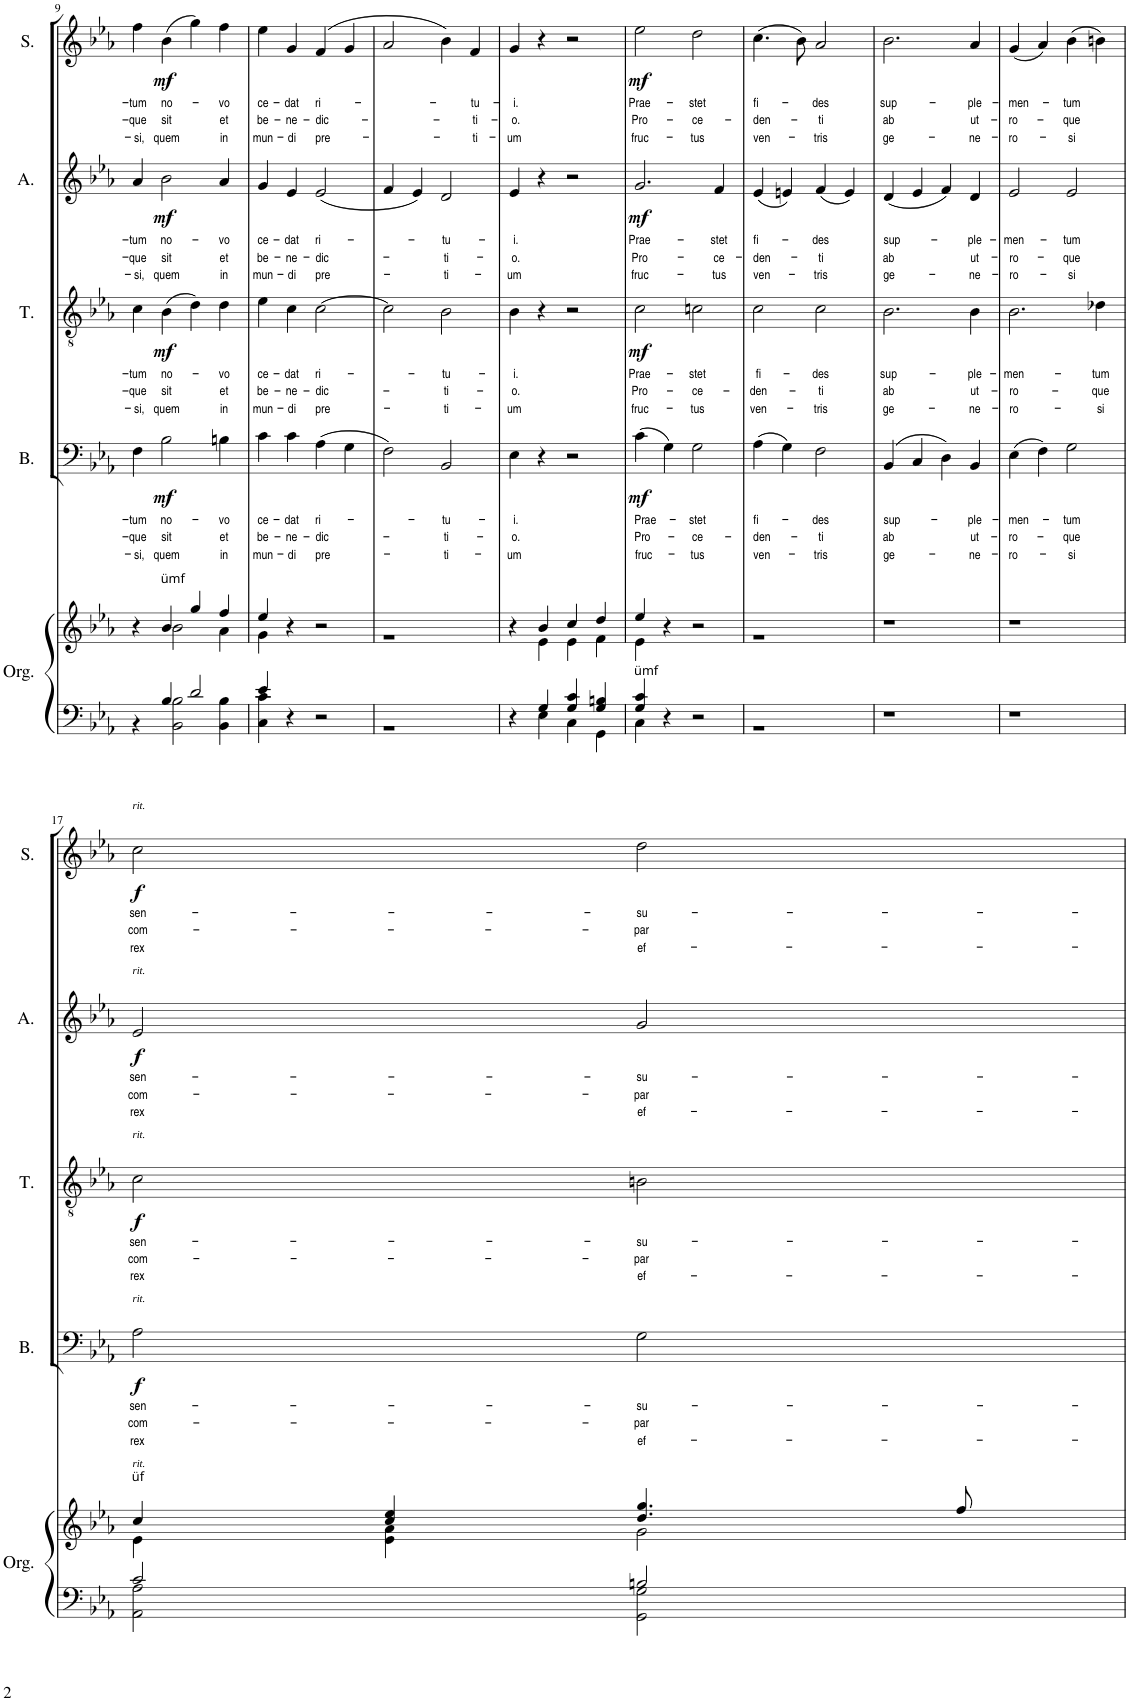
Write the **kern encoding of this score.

**kern	**kern	**kern	**text	**text	**text	**dynam	**kern	**text	**text	**text	**dynam	**kern	**text	**text	**text	**dynam	**kern	**text	**text	**text	**dynam
*part5	*part5	*part4	*part4	*part4	*part4	*part4	*part3	*part3	*part3	*part3	*part3	*part2	*part2	*part2	*part2	*part2	*part1	*part1	*part1	*part1	*part1
*staff6	*staff5	*staff4	*staff4	*staff4	*staff4	*staff4	*staff3	*staff3	*staff3	*staff3	*staff3	*staff2	*staff2	*staff2	*staff2	*staff2	*staff1	*staff1	*staff1	*staff1	*staff1
*I"Orgel	*	*I"Bass	*	*	*	*	*I"Tenor	*	*	*	*	*I"Alt	*	*	*	*	*I"Sopran	*	*	*	*
*I'Org.	*	*I'B.	*	*	*	*	*I'T.	*	*	*	*	*I'A.	*	*	*	*	*I'S.	*	*	*	*
!!LO:PB:g=z
*clefF4	*clefG2	*clefF4	*	*	*	*	*clefGv2	*	*	*	*	*clefG2	*	*	*	*	*clefG2	*	*	*	*
*	*	*	*	*	*	*	*Trd7c12	*	*	*	*	*	*	*	*	*	*	*	*	*	*
*k[b-e-a-]	*k[b-e-a-]	*k[b-e-a-]	*	*	*	*	*k[b-e-a-]	*	*	*	*	*k[b-e-a-]	*	*	*	*	*k[b-e-a-]	*	*	*	*
*E-:	*E-:	*E-:	*	*	*	*	*E-:	*	*	*	*	*E-:	*	*	*	*	*E-:	*	*	*	*
*M4/4	*M4/4	*M4/4	*	*	*	*	*M4/4	*	*	*	*	*M4/4	*	*	*	*	*M4/4	*	*	*	*
*met(c)	*met(c)	*met(c)	*	*	*	*	*met(c)	*	*	*	*	*met(c)	*	*	*	*	*met(c)	*	*	*	*
=9	=9	=9	=9	=9	=9	=9	=9	=9	=9	=9	=9	=9	=9	=9	=9	=9	=9	=9	=9	=9	=9
*^	*^	*	*	*	*	*	*	*	*	*	*	*	*	*	*	*	*	*	*	*	*
!	!	!	!	!	!LO:LY:b	!LO:LY:b	!LO:LY:b	!	!	!LO:LY:b	!LO:LY:b	!LO:LY:b	!	!	!LO:LY:b	!LO:LY:b	!LO:LY:b	!	!	!LO:LY:b	!LO:LY:b	!LO:LY:b	!
4ryy	4r	4r	4ryy	4F\	-tum	-que	-si,	.	4c\	-tum	-que	-si,	.	4a-/	-tum	-que	-si,	.	4ff\	-tum	-que	-si,	.
!	!	!LO:TX:a:t=ümf	!	!	!	!	!	!	!	!	!	!	!	!	!	!	!	!	!	!	!	!	!
!	!	!	!	!	!LO:LY:b	!LO:LY:b	!LO:LY:b	!LO:DY:b	!	!LO:LY:b	!LO:LY:b	!LO:LY:b	!LO:DY:b	!	!LO:LY:b	!LO:LY:b	!LO:LY:b	!LO:DY:b	!	!LO:LY:b	!LO:LY:b	!LO:LY:b	!LO:DY:b
4B-/	2BB-\ 2B-\	4b-/	2b-\	2B-\	no-	sit	quem	mf	(4B-\	no-	sit	quem	mf	2b-\	no-	sit	quem	mf	(4b-\	no-	sit	quem	mf
2d/	.	4gg/	.	.	.	.	.	.	4d\)	.	.	.	.	.	.	.	.	.	4gg\)	.	.	.	.
!	!	!	!	!	!LO:LY:b	!LO:LY:b	!LO:LY:b	!	!	!LO:LY:b	!LO:LY:b	!LO:LY:b	!	!	!LO:LY:b	!LO:LY:b	!LO:LY:b	!	!	!LO:LY:b	!LO:LY:b	!LO:LY:b	!
.	4BB-\ 4B-\	4ff/	4a-\	4Bn\	-vo	et	in	.	4d\	-vo	et	in	.	4a-/	-vo	et	in	.	4ff\	-vo	et	in	.
=10	=10	=10	=10	=10	=10	=10	=10	=10	=10	=10	=10	=10	=10	=10	=10	=10	=10	=10	=10	=10	=10	=10	=10
!	!	!	!	!	!LO:LY:b	!LO:LY:b	!LO:LY:b	!	!	!LO:LY:b	!LO:LY:b	!LO:LY:b	!	!	!LO:LY:b	!LO:LY:b	!LO:LY:b	!	!	!LO:LY:b	!LO:LY:b	!LO:LY:b	!
4e-/	4C\ 4c\	4ee-/	4g\	4c\	ce-	be-	mun-	.	4e-\	ce-	be-	mun-	.	4g/	ce-	be-	mun-	.	4ee-\	ce-	be-	mun-	.
!	!	!	!	!	!LO:LY:b	!LO:LY:b	!LO:LY:b	!	!	!LO:LY:b	!LO:LY:b	!LO:LY:b	!	!	!LO:LY:b	!LO:LY:b	!LO:LY:b	!	!	!LO:LY:b	!LO:LY:b	!LO:LY:b	!
4r	2.ryy	4r	2.ryy	4c\	-dat	-ne-	-di	.	4c\	-dat	-ne-	-di	.	4e-/	-dat	-ne-	-di	.	4g/	-dat	-ne-	-di	.
!	!	!	!	!	!LO:LY:b	!LO:LY:b	!LO:LY:b	!	!	!LO:LY:b	!LO:LY:b	!LO:LY:b	!	!	!LO:LY:b	!LO:LY:b	!LO:LY:b	!	!	!LO:LY:b	!LO:LY:b	!LO:LY:b	!
2r	.	2r	.	(4A-\	ri-	-dic-	pre-	.	[2c\	ri-	-dic-	pre-	.	(2e-/	ri-	-dic-	pre-	.	(4f/	ri-	-dic-	pre-	.
.	.	.	.	4G\	.	.	.	.	.	.	.	.	.	.	.	.	.	.	4g/	.	.	.	.
=11	=11	=11	=11	=11	=11	=11	=11	=11	=11	=11	=11	=11	=11	=11	=11	=11	=11	=11	=11	=11	=11	=11	=11
1ryy	1r	1ryy	1r	2F\)	.	.	.	.	2c\]	.	.	.	.	4f/	.	.	.	.	2a-/	.	.	.	.
.	.	.	.	.	.	.	.	.	.	.	.	.	.	4e-/)	.	.	.	.	.	.	.	.	.
!	!	!	!	!	!LO:LY:b	!LO:LY:b	!LO:LY:b	!	!	!LO:LY:b	!LO:LY:b	!LO:LY:b	!	!	!LO:LY:b	!LO:LY:b	!LO:LY:b	!	!	!	!	!	!
.	.	.	.	2BB-/	-tu-	-ti-	-ti-	.	2B-\	-tu-	-ti-	-ti-	.	2d/	-tu-	-ti-	-ti-	.	4b-\)	.	.	.	.
!	!	!	!	!	!	!	!	!	!	!	!	!	!	!	!	!	!	!	!	!LO:LY:b	!LO:LY:b	!LO:LY:b	!
.	.	.	.	.	.	.	.	.	.	.	.	.	.	.	.	.	.	.	4f/	-tu-	-ti-	-ti-	.
=12	=12	=12	=12	=12	=12	=12	=12	=12	=12	=12	=12	=12	=12	=12	=12	=12	=12	=12	=12	=12	=12	=12	=12
!	!	!	!	!	!LO:LY:b	!LO:LY:b	!LO:LY:b	!	!	!LO:LY:b	!LO:LY:b	!LO:LY:b	!	!	!LO:LY:b	!LO:LY:b	!LO:LY:b	!	!	!LO:LY:b	!LO:LY:b	!LO:LY:b	!
4r	4ryy	4r	4ryy	4E-\	-i.	-o.	-um	.	4B-\	-i.	-o.	-um	.	4e-/	-i.	-o.	-um	.	4g/	-i.	-o.	-um	.
4G/	4E-\	4b-/	4e-\	4r	.	.	.	.	4r	.	.	.	.	4r	.	.	.	.	4r	.	.	.	.
4G/ 4c/	4C\	4cc/	4e-\	2r	.	.	.	.	2r	.	.	.	.	2r	.	.	.	.	2r	.	.	.	.
4G/ 4Bn/	4GG\	4dd/	4f\	.	.	.	.	.	.	.	.	.	.	.	.	.	.	.	.	.	.	.	.
=13	=13	=13	=13	=13	=13	=13	=13	=13	=13	=13	=13	=13	=13	=13	=13	=13	=13	=13	=13	=13	=13	=13	=13
!LO:TX:a:t=ümf	!	!	!	!	!	!	!	!	!	!	!	!	!	!	!	!	!	!	!	!	!	!	!
!	!	!	!	!	!LO:LY:b	!LO:LY:b	!LO:LY:b	!LO:DY:b	!	!LO:LY:b	!LO:LY:b	!LO:LY:b	!LO:DY:b	!	!LO:LY:b	!LO:LY:b	!LO:LY:b	!LO:DY:b	!	!LO:LY:b	!LO:LY:b	!LO:LY:b	!LO:DY:b
4G/ 4c/	4C\	4ee-/	4e-\	(4c\	Prae-	Pro-	fruc-	mf	2c\	Prae-	Pro-	fruc-	mf	2.g/	Prae-	Pro-	fruc-	mf	2ee-\	Prae-	Pro-	fruc-	mf
4r	2.ryy	4r	2.ryy	4G\)	.	.	.	.	.	.	.	.	.	.	.	.	.	.	.	.	.	.	.
!	!	!	!	!	!LO:LY:b	!LO:LY:b	!LO:LY:b	!	!	!LO:LY:b	!LO:LY:b	!LO:LY:b	!	!	!	!	!	!	!	!LO:LY:b	!LO:LY:b	!LO:LY:b	!
2r	.	2r	.	2G\	-stet	-ce-	-tus	.	2cn\	-stet	-ce-	-tus	.	.	.	.	.	.	2dd\	-stet	-ce-	-tus	.
!	!	!	!	!	!	!	!	!	!	!	!	!	!	!	!LO:LY:b	!LO:LY:b	!LO:LY:b	!	!	!	!	!	!
.	.	.	.	.	.	.	.	.	.	.	.	.	.	4f/	-stet	-ce-	-tus	.	.	.	.	.	.
=14	=14	=14	=14	=14	=14	=14	=14	=14	=14	=14	=14	=14	=14	=14	=14	=14	=14	=14	=14	=14	=14	=14	=14
!	!	!	!	!	!LO:LY:b	!LO:LY:b	!LO:LY:b	!	!	!LO:LY:b	!LO:LY:b	!LO:LY:b	!	!	!LO:LY:b	!LO:LY:b	!LO:LY:b	!	!	!LO:LY:b	!LO:LY:b	!LO:LY:b	!
1ryy	1r	1ryy	1r	(4A-\	fi-	-den-	ven-	.	2c\	fi-	-den-	ven-	.	(4e-/	fi-	-den-	ven-	.	(4.cc\	fi-	-den-	ven-	.
.	.	.	.	4G\)	.	.	.	.	.	.	.	.	.	4en/)	.	.	.	.	.	.	.	.	.
.	.	.	.	.	.	.	.	.	.	.	.	.	.	.	.	.	.	.	8b-\)	.	.	.	.
!	!	!	!	!	!LO:LY:b	!LO:LY:b	!LO:LY:b	!	!	!LO:LY:b	!LO:LY:b	!LO:LY:b	!	!	!LO:LY:b	!LO:LY:b	!LO:LY:b	!	!	!LO:LY:b	!LO:LY:b	!LO:LY:b	!
.	.	.	.	2F\	-des	-ti	-tris	.	2c\	-des	-ti	-tris	.	(4f/	-des	-ti	-tris	.	2a-/	-des	-ti	-tris	.
.	.	.	.	.	.	.	.	.	.	.	.	.	.	4e/)	.	.	.	.	.	.	.	.	.
*v	*v	*	*	*	*	*	*	*	*	*	*	*	*	*	*	*	*	*	*	*	*	*	*
*	*v	*v	*	*	*	*	*	*	*	*	*	*	*	*	*	*	*	*	*	*	*	*
=15	=15	=15	=15	=15	=15	=15	=15	=15	=15	=15	=15	=15	=15	=15	=15	=15	=15	=15	=15	=15	=15
!	!	!	!LO:LY:b	!LO:LY:b	!LO:LY:b	!	!	!LO:LY:b	!LO:LY:b	!LO:LY:b	!	!	!LO:LY:b	!LO:LY:b	!LO:LY:b	!	!	!LO:LY:b	!LO:LY:b	!LO:LY:b	!
1r	1r	(4BB-/	sup-	ab	ge-	.	2.B-\	sup-	ab	ge-	.	(4d/	sup-	ab	ge-	.	2.b-\	sup-	ab	ge-	.
.	.	4C/	.	.	.	.	.	.	.	.	.	4e-/	.	.	.	.	.	.	.	.	.
.	.	4D\)	.	.	.	.	.	.	.	.	.	4f/)	.	.	.	.	.	.	.	.	.
!	!	!	!LO:LY:b	!LO:LY:b	!LO:LY:b	!	!	!LO:LY:b	!LO:LY:b	!LO:LY:b	!	!	!LO:LY:b	!LO:LY:b	!LO:LY:b	!	!	!LO:LY:b	!LO:LY:b	!LO:LY:b	!
.	.	4BB-/	-ple-	ut-	-ne-	.	4B-\	-ple-	ut-	-ne-	.	4d/	-ple-	ut-	-ne-	.	4a-/	-ple-	ut-	-ne-	.
=16	=16	=16	=16	=16	=16	=16	=16	=16	=16	=16	=16	=16	=16	=16	=16	=16	=16	=16	=16	=16	=16
!	!	!	!LO:LY:b	!LO:LY:b	!LO:LY:b	!	!	!LO:LY:b	!LO:LY:b	!LO:LY:b	!	!	!LO:LY:b	!LO:LY:b	!LO:LY:b	!	!	!LO:LY:b	!LO:LY:b	!LO:LY:b	!
1r	1r	(4E-\	-men-	-ro-	-ro-	.	2.B-\	-men-	-ro-	-ro-	.	2e-/	-men-	-ro-	-ro-	.	(4g/	-men-	-ro-	-ro-	.
.	.	4F\)	.	.	.	.	.	.	.	.	.	.	.	.	.	.	4a-/)	.	.	.	.
!	!	!	!LO:LY:b	!LO:LY:b	!LO:LY:b	!	!	!	!	!	!	!	!LO:LY:b	!LO:LY:b	!LO:LY:b	!	!	!LO:LY:b	!LO:LY:b	!LO:LY:b	!
.	.	2G\	-tum	-que	-si	.	.	.	.	.	.	2e-/	-tum	-que	-si	.	(4b-\	-tum	-que	-si	.
!	!	!	!	!	!	!	!	!LO:LY:b	!LO:LY:b	!LO:LY:b	!	!	!	!	!	!	!	!	!	!	!
.	.	.	.	.	.	.	4d-X\	-tum	-que	-si	.	.	.	.	.	.	4bn\)	.	.	.	.
!!LO:LB:g=z
=17	=17	=17	=17	=17	=17	=17	=17	=17	=17	=17	=17	=17	=17	=17	=17	=17	=17	=17	=17	=17	=17
*^	*^	*	*	*	*	*	*	*	*	*	*	*	*	*	*	*	*	*	*	*	*
!	!	!	!	!	!	!	!	!	!	!	!	!	!	!	!	!	!	!	!LO:TX:a:i:t=rit.	!	!	!	!
!	!	!	!	!	!	!	!	!	!	!	!	!	!	!LO:TX:a:i:t=rit.	!	!	!	!	!	!	!	!	!
!	!	!	!	!	!	!	!	!	!LO:TX:a:i:t=rit.	!	!	!	!	!	!	!	!	!	!	!	!	!	!
!	!	!	!	!LO:TX:a:i:t=rit.	!	!	!	!	!	!	!	!	!	!	!	!	!	!	!	!	!	!	!
!	!	!LO:TX:a:t=üf	!	!	!	!	!	!	!	!	!	!	!	!	!	!	!	!	!	!	!	!	!
!	!	!LO:TX:a:i:t=rit.	!	!	!	!	!	!	!	!	!	!	!	!	!	!	!	!	!	!	!	!	!
!	!	!	!	!	!LO:LY:b	!LO:LY:b	!LO:LY:b	!LO:DY:b	!	!LO:LY:b	!LO:LY:b	!LO:LY:b	!LO:DY:b	!	!LO:LY:b	!LO:LY:b	!LO:LY:b	!LO:DY:b	!	!LO:LY:b	!LO:LY:b	!LO:LY:b	!LO:DY:b
2c/	2AA-\ 2A-\	4cc/	4e-\	2A-\	sen-	com-	rex	f	2c\	sen-	com-	rex	f	2e-/	sen-	com-	rex	f	2cc\	sen-	com-	rex	f
.	.	4cc/ 4ee-/	4e-\ 4a-\	.	.	.	.	.	.	.	.	.	.	.	.	.	.	.	.	.	.	.	.
!	!	!	!	!	!LO:LY:b	!LO:LY:b	!LO:LY:b	!	!	!LO:LY:b	!LO:LY:b	!LO:LY:b	!	!	!LO:LY:b	!LO:LY:b	!LO:LY:b	!	!	!LO:LY:b	!LO:LY:b	!LO:LY:b	!
2Bn/	2GG\ 2G\	4.dd/ 4.gg/	2g\	2G\	-su-	-par	ef-	.	2Bn\	-su-	-par	ef-	.	2g/	-su-	-par	ef-	.	2dd\	-su-	-par	ef-	.
.	.	8ff/	.	.	.	.	.	.	.	.	.	.	.	.	.	.	.	.	.	.	.	.	.
*v	*v	*	*	*	*	*	*	*	*	*	*	*	*	*	*	*	*	*	*	*	*	*	*
*	*v	*v	*	*	*	*	*	*	*	*	*	*	*	*	*	*	*	*	*	*	*	*
=	=	=	=	=	=	=	=	=	=	=	=	=	=	=	=	=	=	=	=	=	=
*-	*-	*-	*-	*-	*-	*-	*-	*-	*-	*-	*-	*-	*-	*-	*-	*-	*-	*-	*-	*-	*-
